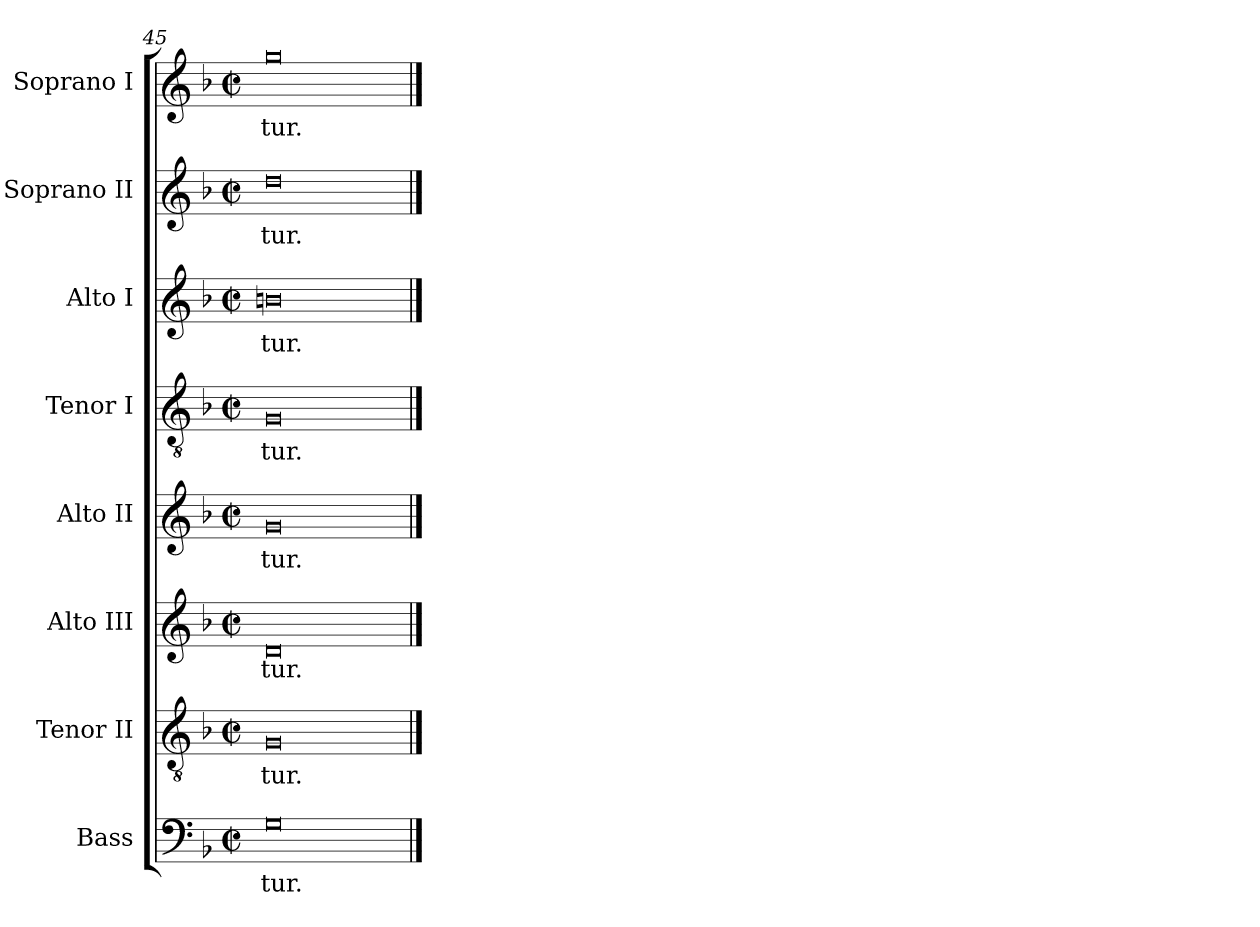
**kern	**text	**kern	**text	**kern	**text	**kern	**text	**kern	**text	**kern	**text	**kern	**text	**kern	**text
*part8	*part8	*part7	*part7	*part6	*part6	*part5	*part5	*part4	*part4	*part3	*part3	*part2	*part2	*part1	*part1
*staff8	*staff8	*staff7	*staff7	*staff6	*staff6	*staff5	*staff5	*staff4	*staff4	*staff3	*staff3	*staff2	*staff2	*staff1	*staff1
*I"Bass	*	*I"Tenor II	*	*I"Alto III	*	*I"Alto II	*	*I"Tenor I	*	*I"Alto I	*	*I"Soprano II	*	*I"Soprano I	*
*I'B	*	*I'T	*	*I'A	*	*I'A	*	*I'T	*	*I'A	*	*I'S	*	*I'S	*
*clefF4	*	*clefGv2	*	*clefG2	*	*clefG2	*	*clefGv2	*	*clefG2	*	*clefG2	*	*clefG2	*
*k[b-]	*	*k[b-]	*	*k[b-]	*	*k[b-]	*	*k[b-]	*	*k[b-]	*	*k[b-]	*	*k[b-]	*
*F:	*	*F:	*	*F:	*	*F:	*	*F:	*	*F:	*	*F:	*	*F:	*
*M4/2	*	*M4/2	*	*M4/2	*	*M4/2	*	*M4/2	*	*M4/2	*	*M4/2	*	*M4/2	*
*met(c|)	*	*met(c|)	*	*met(c|)	*	*met(c|)	*	*met(c|)	*	*met(c|)	*	*met(c|)	*	*met(c|)	*
=45	=45	=45	=45	=45	=45	=45	=45	=45	=45	=45	=45	=45	=45	=45	=45
!	!LO:LY:b	!	!LO:LY:b	!	!LO:LY:b	!	!LO:LY:b	!	!LO:LY:b	!	!LO:LY:b	!	!LO:LY:b	!	!LO:LY:b
0G	-tur.	0G	-tur.	0d	tur.	0g	-tur.	0G	-tur.	0bn	-tur.	0dd	-tur.	0gg	-tur.
==	==	==	==	==	==	==	==	==	==	==	==	==	==	==	==
*-	*-	*-	*-	*-	*-	*-	*-	*-	*-	*-	*-	*-	*-	*-	*-
